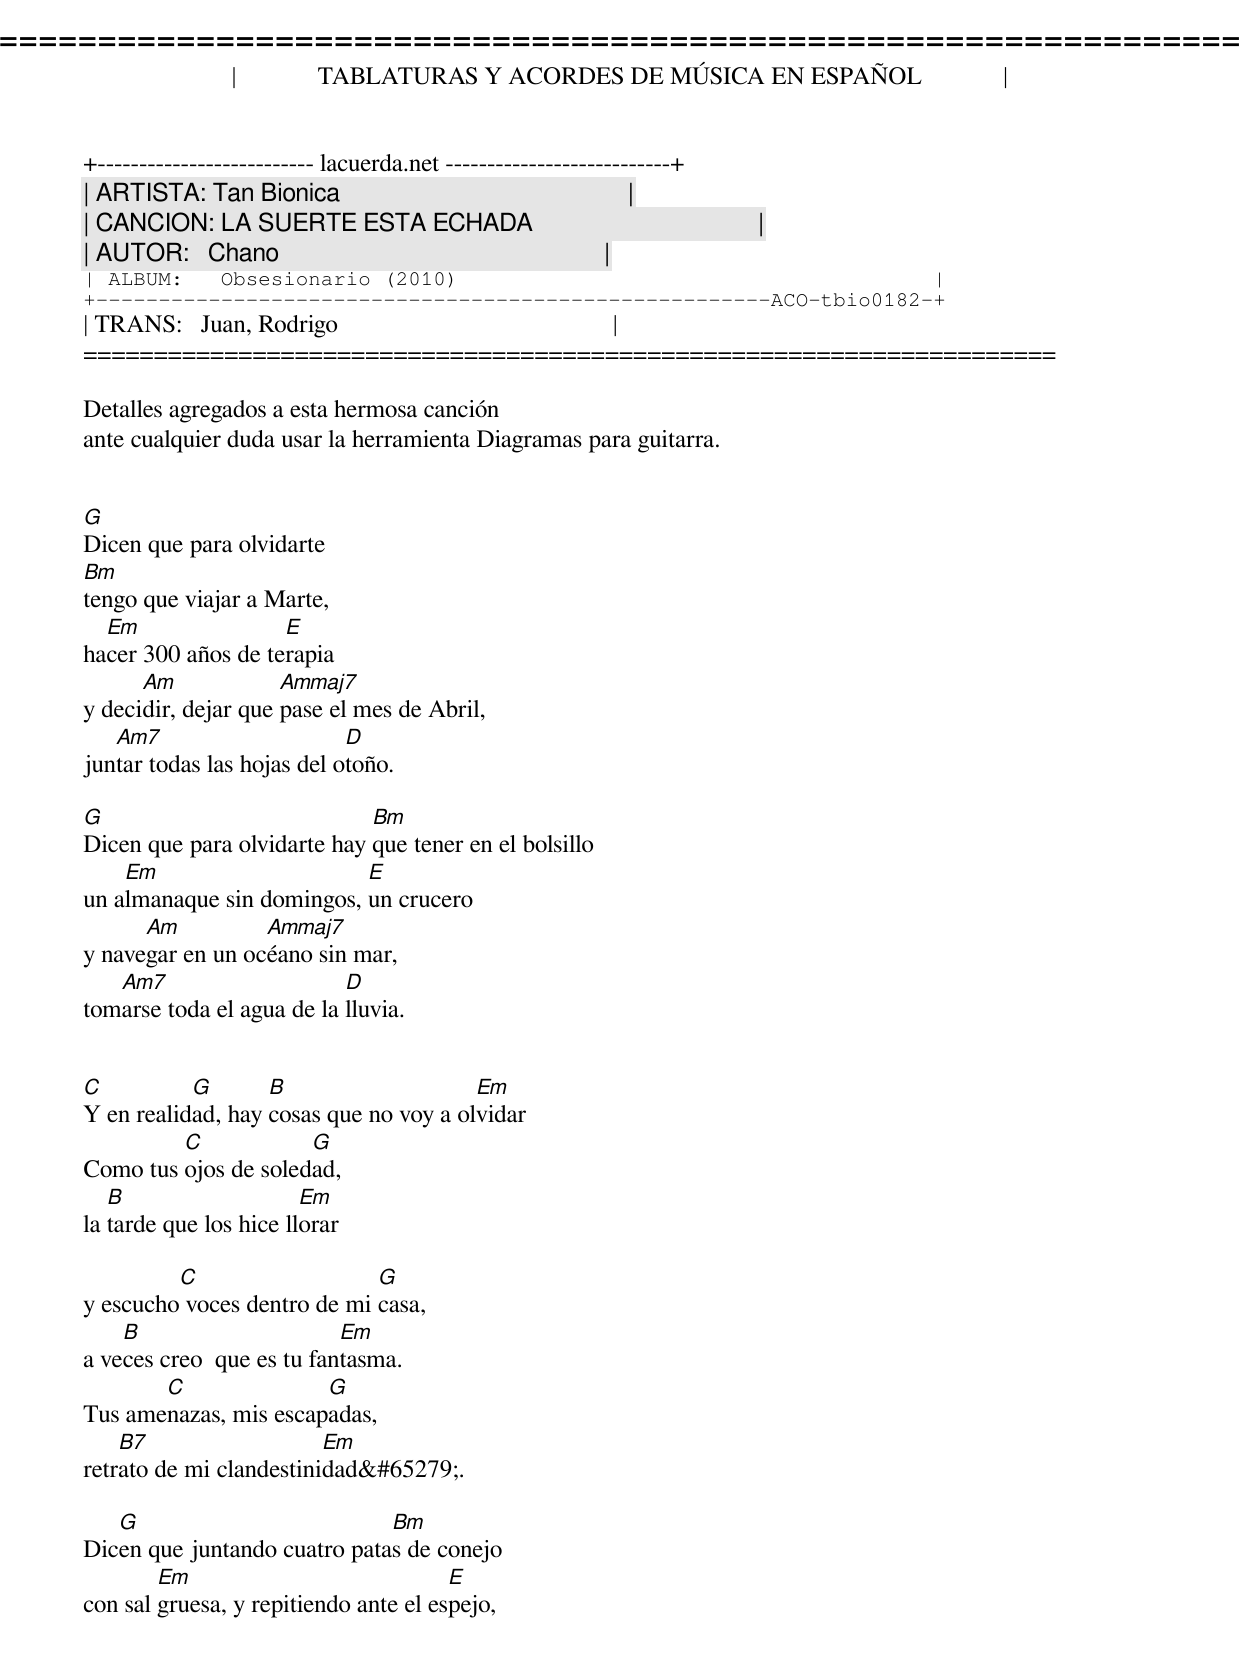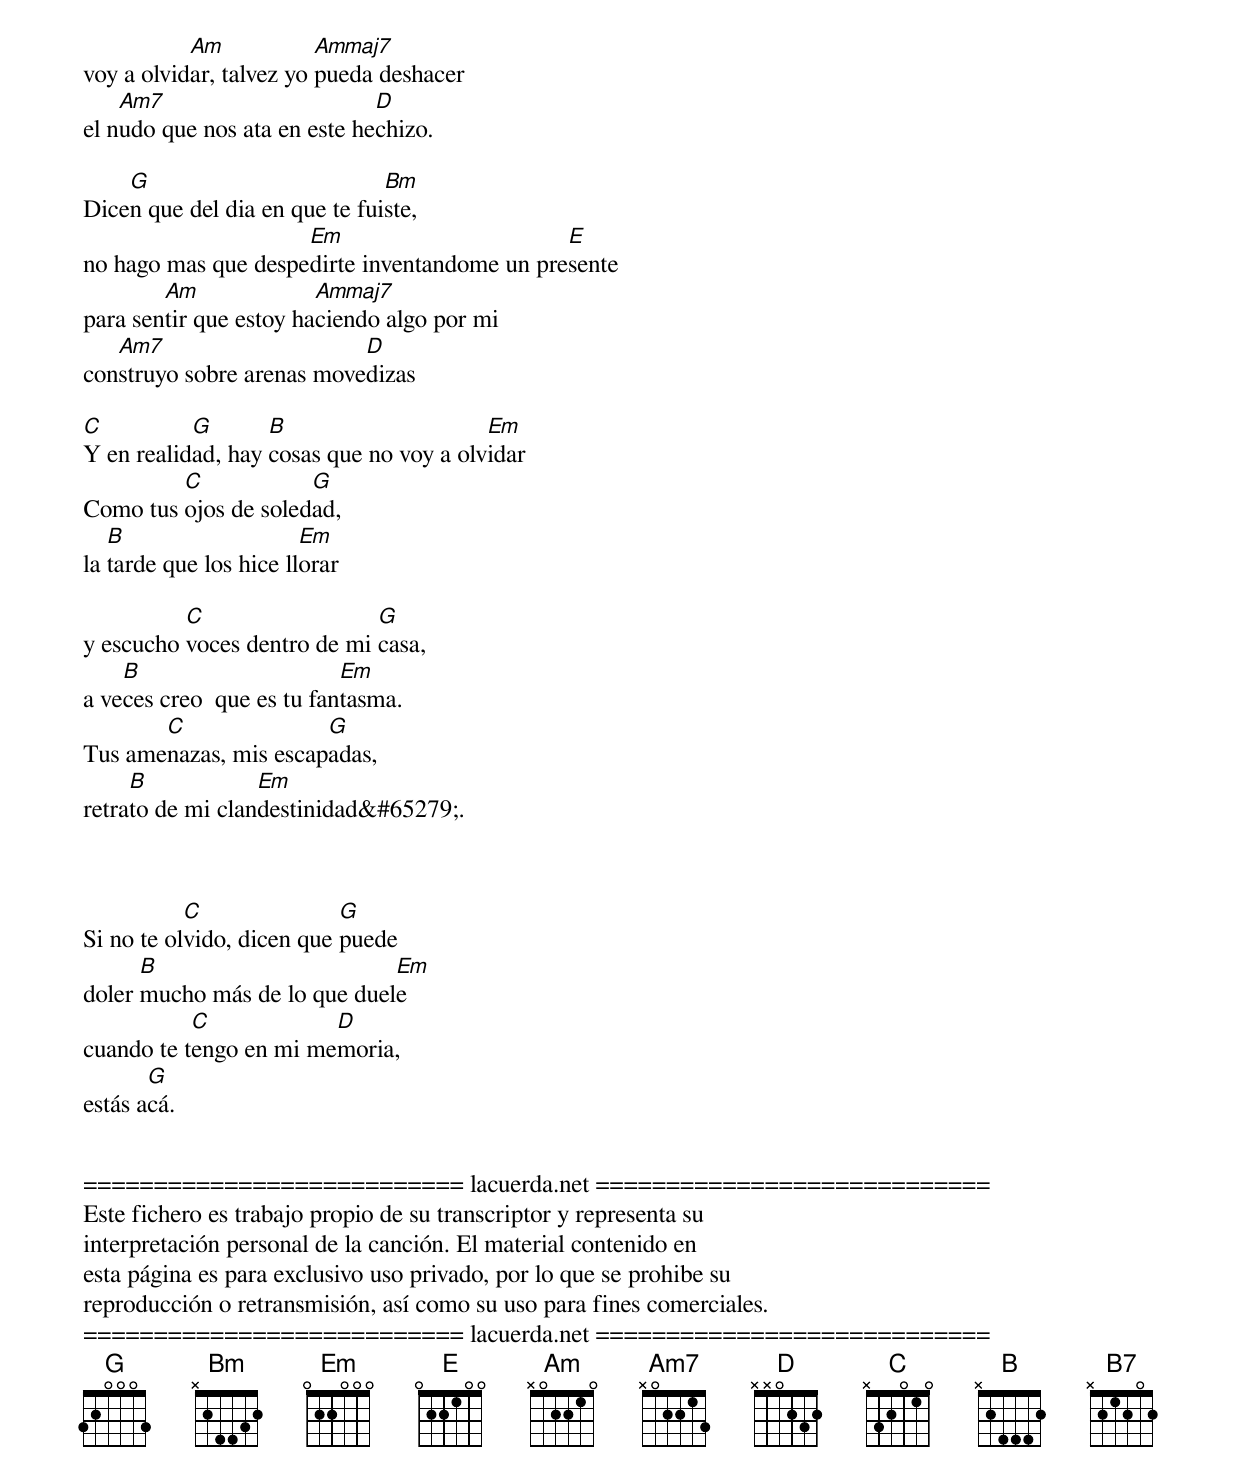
=====================================================================
|             TABLATURAS Y ACORDES DE MÚSICA EN ESPAÑOL             |
+-------------------------- lacuerda.net ---------------------------+
| ARTISTA: Tan Bionica                                              |
| CANCION: LA SUERTE ESTA ECHADA                                    |
| AUTOR:   Chano                                                    |
| ALBUM:   Obsesionario (2010)                                      |
+------------------------------------------------------ACO-tbio0182-+
| TRANS:   Juan, Rodrigo                                            |
=====================================================================

Detalles agregados a esta hermosa canción
ante cualquier duda usar la herramienta Diagramas para guitarra.


G
Dicen que para olvidarte
Bm
tengo que viajar a Marte,
  Em                E
hacer 300 años de terapia
      Am             Ammaj7
y decidir, dejar que pase el mes de Abril,
   Am7                      D
juntar todas las hojas del otoño.

G                            Bm
Dicen que para olvidarte hay que tener en el bolsillo
    Em                     E
un almanaque sin domingos, un crucero
      Am          Ammaj7
y navegar en un océano sin mar,
   Am7                     D
tomarse toda el agua de la lluvia.


C          G       B                    Em
Y en realidad, hay cosas que no voy a olvidar
         C            G
Como tus ojos de soledad,
   B                    Em
la tarde que los hice llorar

         C                   G
y escucho voces dentro de mi casa,
    B                      Em
a veces creo  que es tu fantasma.
       C               G
Tus amenazas, mis escapadas,
    B7                   Em
retrato de mi clandestinidad&#65279;.

   G                          Bm
Dicen que juntando cuatro patas de conejo
        Em                             E
con sal gruesa, y repitiendo ante el espejo,
           Am            Ammaj7
voy a olvidar, talvez yo pueda deshacer
    Am7                       D
el nudo que nos ata en este hechizo.

    G                          Bm
Dicen que del dia en que te fuiste,
                     Em                       E
no hago mas que despedirte inventandome un presente
        Am              Ammaj7
para sentir que estoy haciendo algo por mi
   Am7                     D
construyo sobre arenas movedizas

C          G       B                     Em
Y en realidad, hay cosas que no voy a olvidar
         C            G
Como tus ojos de soledad,
   B                    Em
la tarde que los hice llorar

          C                  G
y escucho voces dentro de mi casa,
    B                      Em
a veces creo  que es tu fantasma.
       C               G
Tus amenazas, mis escapadas,
     B            Em
retrato de mi clandestinidad&#65279;.



           C               G
Si no te olvido, dicen que puede
      B                       Em
doler mucho más de lo que duele
           C            D
cuando te tengo en mi memoria,
       G
estás acá.


=========================== lacuerda.net ============================
Este fichero es trabajo propio de su transcriptor y representa su
interpretación personal de la canción. El material contenido en
esta página es para exclusivo uso privado, por lo que se prohibe su
reproducción o retransmisión, así como su uso para fines comerciales.
=========================== lacuerda.net ============================
